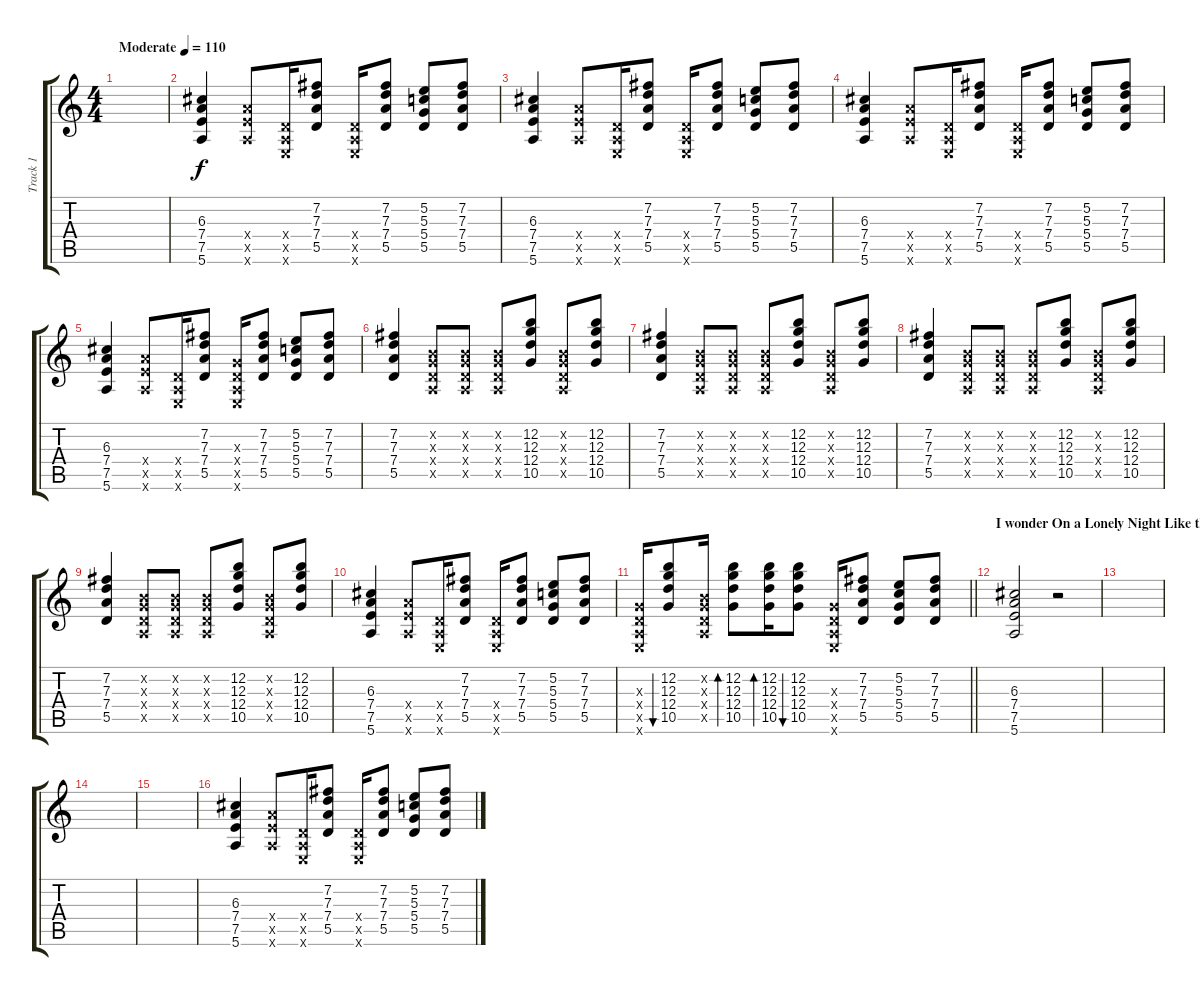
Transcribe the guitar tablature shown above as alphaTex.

\track ("Track 1" "Track 1") {instrument overdrivenguitar}
\staff {score tabs}
\tuning (E4 B3 G3 D3 A2 E2) {hide}
\ts (4 4)
\tempo (110 "Moderate")
\clef g2
\ks c
|
(6.3 7.4 7.5 5.6).4 (7.4{x} 7.5{x} 5.6{x}).8 (0.4{x} 0.5{x} 0.6{x}).16 (7.2 7.3 7.4 5.5).8 (0.4{x} 0.5{x} 0.6{x}).16 (7.2 7.3 7.4 5.5).8 (5.2 5.3 5.4 5.5).8 (7.2 7.3 7.4 5.5).8 |
(6.3 7.4 7.5 5.6).4 (7.4{x} 7.5{x} 5.6{x}).8 (0.4{x} 0.5{x} 0.6{x}).16 (7.2 7.3 7.4 5.5).8 (0.4{x} 0.5{x} 0.6{x}).16 (7.2 7.3 7.4 5.5).8 (5.2 5.3 5.4 5.5).8 (7.2 7.3 7.4 5.5).8 |
(6.3 7.4 7.5 5.6).4 (7.4{x} 7.5{x} 5.6{x}).8 (0.4{x} 0.5{x} 0.6{x}).16 (7.2 7.3 7.4 5.5).8 (0.4{x} 0.5{x} 0.6{x}).16 (7.2 7.3 7.4 5.5).8 (5.2 5.3 5.4 5.5).8 (7.2 7.3 7.4 5.5).8 |
(6.3 7.4 7.5 5.6).4 (7.4{x} 7.5{x} 5.6{x}).8 (0.4{x} 0.5{x} 0.6{x}).16 (7.2 7.3 7.4 5.5).8 (0.3{x} 0.4{x} 0.5{x} 0.6{x}).16 (7.2 7.3 7.4 5.5).8 (5.2 5.3 5.4 5.5).8 (7.2 7.3 7.4 5.5).8 |
(7.2 7.3 7.4 5.5).4 (0.2{x} 0.3{x} 0.4{x} 0.5{x}).8 (0.2{x} 0.3{x} 0.4{x} 0.5{x}).8 (0.2{x} 0.3{x} 0.4{x} 0.5{x}).8 (12.2 12.3 12.4 10.5).8 (0.2{x} 0.3{x} 0.4{x} 0.5{x}).8 (12.2 12.3 12.4 10.5).8 |
(7.2 7.3 7.4 5.5).4 (0.2{x} 0.3{x} 0.4{x} 0.5{x}).8 (0.2{x} 0.3{x} 0.4{x} 0.5{x}).8 (0.2{x} 0.3{x} 0.4{x} 0.5{x}).8 (12.2 12.3 12.4 10.5).8 (0.2{x} 0.3{x} 0.4{x} 0.5{x}).8 (12.2 12.3 12.4 10.5).8 |
(7.2 7.3 7.4 5.5).4 (0.2{x} 0.3{x} 0.4{x} 0.5{x}).8 (0.2{x} 0.3{x} 0.4{x} 0.5{x}).8 (0.2{x} 0.3{x} 0.4{x} 0.5{x}).8 (12.2 12.3 12.4 10.5).8 (0.2{x} 0.3{x} 0.4{x} 0.5{x}).8 (12.2 12.3 12.4 10.5).8 |
(7.2 7.3 7.4 5.5).4 (0.2{x} 0.3{x} 0.4{x} 0.5{x}).8 (0.2{x} 0.3{x} 0.4{x} 0.5{x}).8 (0.2{x} 0.3{x} 0.4{x} 0.5{x}).8 (12.2 12.3 12.4 10.5).8 (0.2{x} 0.3{x} 0.4{x} 0.5{x}).8 (12.2 12.3 12.4 10.5).8 |
(6.3 7.4 7.5 5.6).4 (7.4{x} 7.5{x} 5.6{x}).8 (0.4{x} 0.5{x} 0.6{x}).16 (7.2 7.3 7.4 5.5).8 (0.4{x} 0.5{x} 0.6{x}).16 (7.2 7.3 7.4 5.5).8 (5.2 5.3 5.4 5.5).8 (7.2 7.3 7.4 5.5).8 |
\barLineRight lightlight
(0.3{x} 0.4{x} 0.5{x} 0.6{x}).16 (12.2 12.3 12.4 10.5).8{bu 60} (0.2{x} 0.3{x} 0.4{x} 0.5{x}).16 (12.2 12.3 12.4 10.5).8{bd 60} (12.2 12.3 12.4 10.5).16{bd 60} (12.2 12.3 12.4 10.5).8{bu 60} (0.3{x} 0.4{x} 0.5{x} 0.6{x}).16 (7.2 7.3 7.4 5.5).8 (5.2 5.3 5.4 5.5).8 (7.2 7.3 7.4 5.5).8 |
\section ("" "I wonder On a Lonely Night Like this...")
(6.3 7.4 7.5 5.6).2 r.2 |
|
|
|
(6.3 7.4 7.5 5.6).4 (7.4{x} 7.5{x} 5.6{x}).8 (0.4{x} 0.5{x} 0.6{x}).16 (7.2 7.3 7.4 5.5).8 (0.4{x} 0.5{x} 0.6{x}).16 (7.2 7.3 7.4 5.5).8 (5.2 5.3 5.4 5.5).8 (7.2 7.3 7.4 5.5).8
